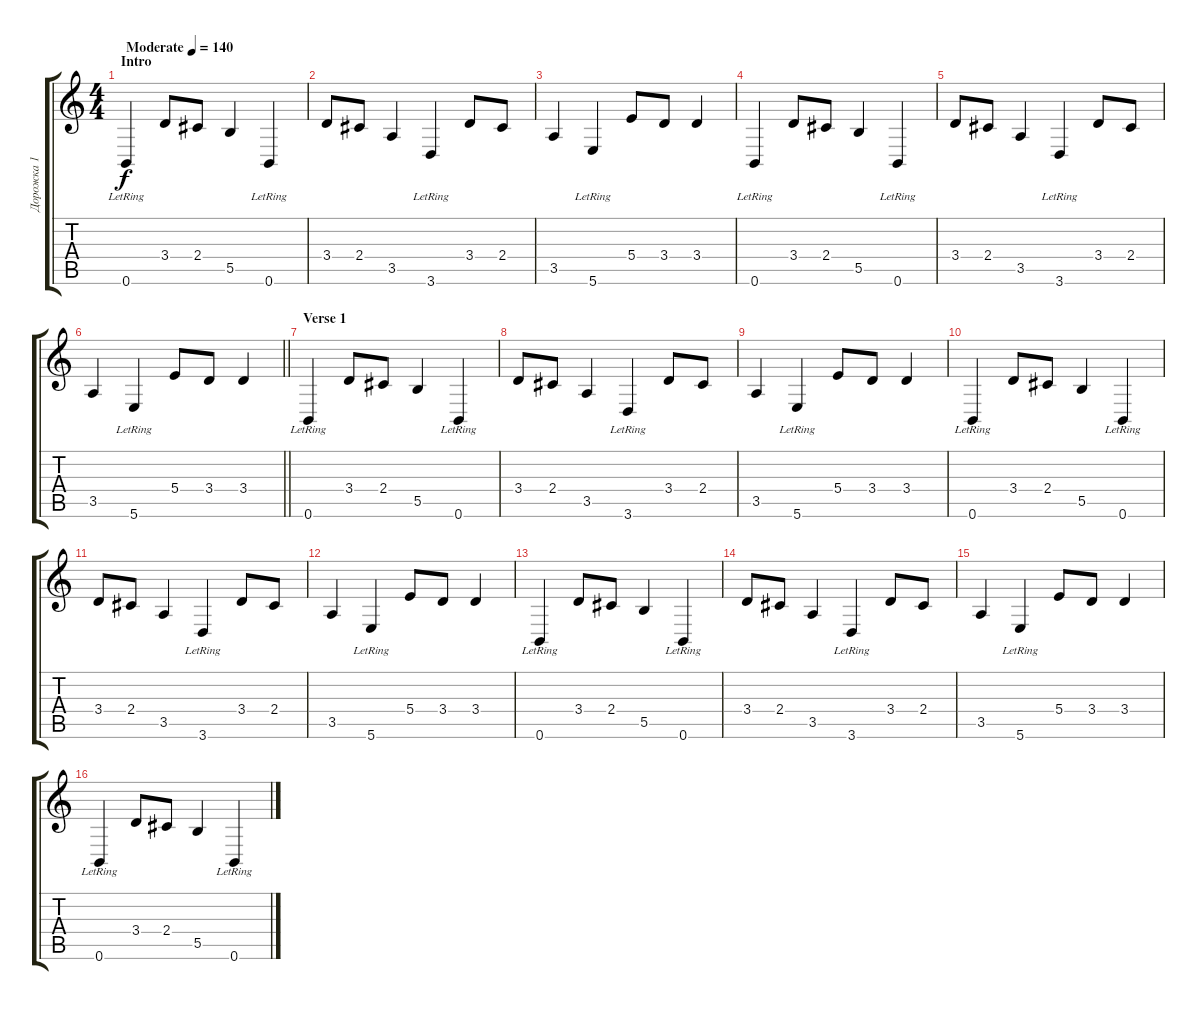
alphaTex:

\track ("Дорожка 1" "Дорожка 1") {instrument electricguitarclean}
\staff {score tabs}
\tuning (Db4 Ab3 E3 B2 Gb2 B1) {hide}
\ts (4 4)
\section ("" "Intro")
\tempo (140 "Moderate")
\clef g2
\ks c
0.6{lr}.4{dy f instrument electricguitarclean} 3.4.8 2.4.8 5.5.4 0.6{lr}.4 |
3.4.8 2.4.8 3.5.4 3.6{lr}.4 3.4.8 2.4.8 |
3.5.4 5.6{lr}.4 5.4.8 3.4.8 3.4.4 |
0.6{lr}.4 3.4.8 2.4.8 5.5.4 0.6{lr}.4 |
3.4.8 2.4.8 3.5.4 3.6{lr}.4 3.4.8 2.4.8 |
\barLineRight lightlight
3.5.4 5.6{lr}.4 5.4.8 3.4.8 3.4.4 |
\section ("" "Verse 1")
0.6{lr}.4 3.4.8 2.4.8 5.5.4 0.6{lr}.4 |
3.4.8 2.4.8 3.5.4 3.6{lr}.4 3.4.8 2.4.8 |
3.5.4 5.6{lr}.4 5.4.8 3.4.8 3.4.4 |
0.6{lr}.4 3.4.8 2.4.8 5.5.4 0.6{lr}.4 |
3.4.8 2.4.8 3.5.4 3.6{lr}.4 3.4.8 2.4.8 |
3.5.4 5.6{lr}.4 5.4.8 3.4.8 3.4.4 |
0.6{lr}.4 3.4.8 2.4.8 5.5.4 0.6{lr}.4 |
3.4.8 2.4.8 3.5.4 3.6{lr}.4 3.4.8 2.4.8 |
3.5.4 5.6{lr}.4 5.4.8 3.4.8 3.4.4 |
0.6{lr}.4 3.4.8 2.4.8 5.5.4 0.6{lr}.4
